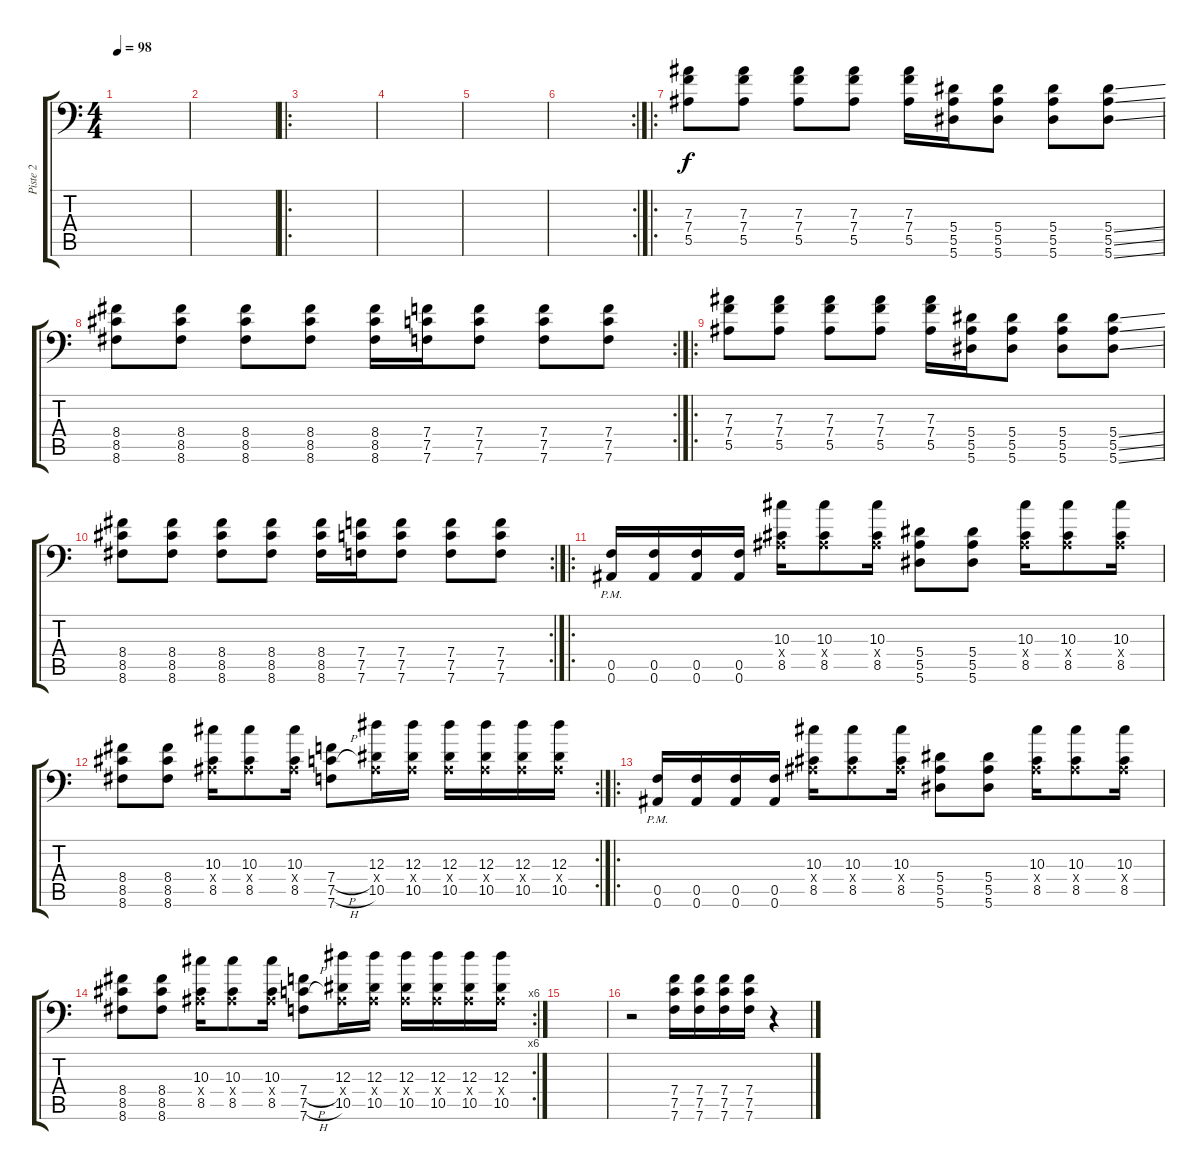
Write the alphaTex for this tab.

\track ("Piste 2" "Piste 2") {instrument distortionguitar}
\staff {score tabs}
\tuning (C4 G3 Eb3 Bb2 F2 Bb1) {hide}
\ts (4 4)
\tempo 98
\clef f4
\ks c
|
|
\ro
|
|
|
\rc 2
|
\ro
(7.3 7.4 5.5).8{volume 10 instrument acousticguitarsteel} (7.3 7.4 5.5).8 (7.3 7.4 5.5).8 (7.3 7.4 5.5).8 (7.3 7.4 5.5).16 (5.4 5.5 5.6).16 (5.4 5.5 5.6).8 (5.4 5.5 5.6).8 (5.4{ss} 5.5{ss} 5.6{ss}).8 |
\rc 2
(8.4 8.5 8.6).8 (8.4 8.5 8.6).8 (8.4 8.5 8.6).8 (8.4 8.5 8.6).8 (8.4 8.5 8.6).16 (7.4 7.5 7.6).16 (7.4 7.5 7.6).8 (7.4 7.5 7.6).8 (7.4 7.5 7.6).8 |
\ro
(7.3 7.4 5.5).8{volume 10 instrument acousticguitarsteel} (7.3 7.4 5.5).8 (7.3 7.4 5.5).8 (7.3 7.4 5.5).8 (7.3 7.4 5.5).16 (5.4 5.5 5.6).16 (5.4 5.5 5.6).8 (5.4 5.5 5.6).8 (5.4{ss} 5.5{ss} 5.6{ss}).8 |
\rc 2
(8.4 8.5 8.6).8 (8.4 8.5 8.6).8 (8.4 8.5 8.6).8 (8.4 8.5 8.6).8 (8.4 8.5 8.6).16 (7.4 7.5 7.6).16 (7.4 7.5 7.6).8 (7.4 7.5 7.6).8 (7.4 7.5 7.6).8 |
\ro
(0.5{pm} 0.6).16{volume 13 instrument distortionguitar} (0.5 0.6).16 (0.5 0.6).16 (0.5 0.6).16 (10.3 0.4{x} 8.5).16 (10.3 0.4{x} 8.5).8 (10.3 0.4{x} 8.5).16 (5.4 5.5 5.6).8 (5.4 5.5 5.6).8 (10.3 0.4{x} 8.5).16 (10.3 0.4{x} 8.5).8 (10.3 0.4{x} 8.5).16 |
\rc 2
(8.4 8.5 8.6).8 (8.4 8.5 8.6).8 (10.3 0.4{x} 8.5).16 (10.3 0.4{x} 8.5).8 (10.3 0.4{x} 8.5).16 (7.4{h} 7.5{h} 7.6).8 (12.3 0.4{x} 10.5).16 (12.3 0.4{x} 10.5).16 (12.3 0.4{x} 10.5).16 (12.3 0.4{x} 10.5).16 (12.3 0.4{x} 10.5).16 (12.3 0.4{x} 10.5).16 |
\ro
(0.5{pm} 0.6).16{volume 13 instrument distortionguitar} (0.5 0.6).16 (0.5 0.6).16 (0.5 0.6).16 (10.3 0.4{x} 8.5).16 (10.3 0.4{x} 8.5).8 (10.3 0.4{x} 8.5).16 (5.4 5.5 5.6).8 (5.4 5.5 5.6).8 (10.3 0.4{x} 8.5).16 (10.3 0.4{x} 8.5).8 (10.3 0.4{x} 8.5).16 |
\rc 6
(8.4 8.5 8.6).8 (8.4 8.5 8.6).8 (10.3 0.4{x} 8.5).16 (10.3 0.4{x} 8.5).8 (10.3 0.4{x} 8.5).16 (7.4{h} 7.5{h} 7.6).8 (12.3 0.4{x} 10.5).16 (12.3 0.4{x} 10.5).16 (12.3 0.4{x} 10.5).16 (12.3 0.4{x} 10.5).16 (12.3 0.4{x} 10.5).16 (12.3 0.4{x} 10.5).16 |
|
r.2 (7.4 7.5 7.6).16 (7.4 7.5 7.6).16 (7.4 7.5 7.6).16 (7.4 7.5 7.6).16 r.4
